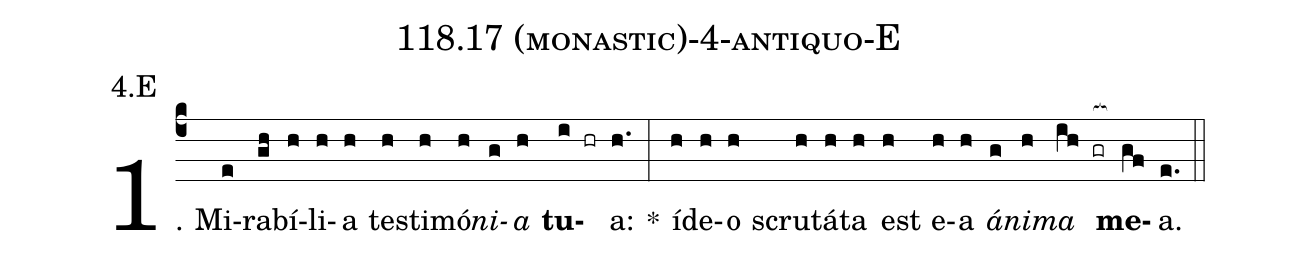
name: 118.17 (monastic)-4-antiquo-E;
annotation: 4.E;
%%
(c4)1. Mi(e)ra(gh)bí(h)li(h)a(h) tes(h)ti(h)mó(h)<i>ni</i>(g)<i>a</i>(h) <b>tu</b>(i hr)a:(h.) *(:) íd(h)e(h)o(h) scru(h)tá(h)ta(h) est(h) e(h)a(h) <i>á</i>(g)<i>ni</i>(h)<i>ma</i>(ih gr[ocb:1{]) <b>me</b>(gf[ocb:0}])a.(e.) (::)
